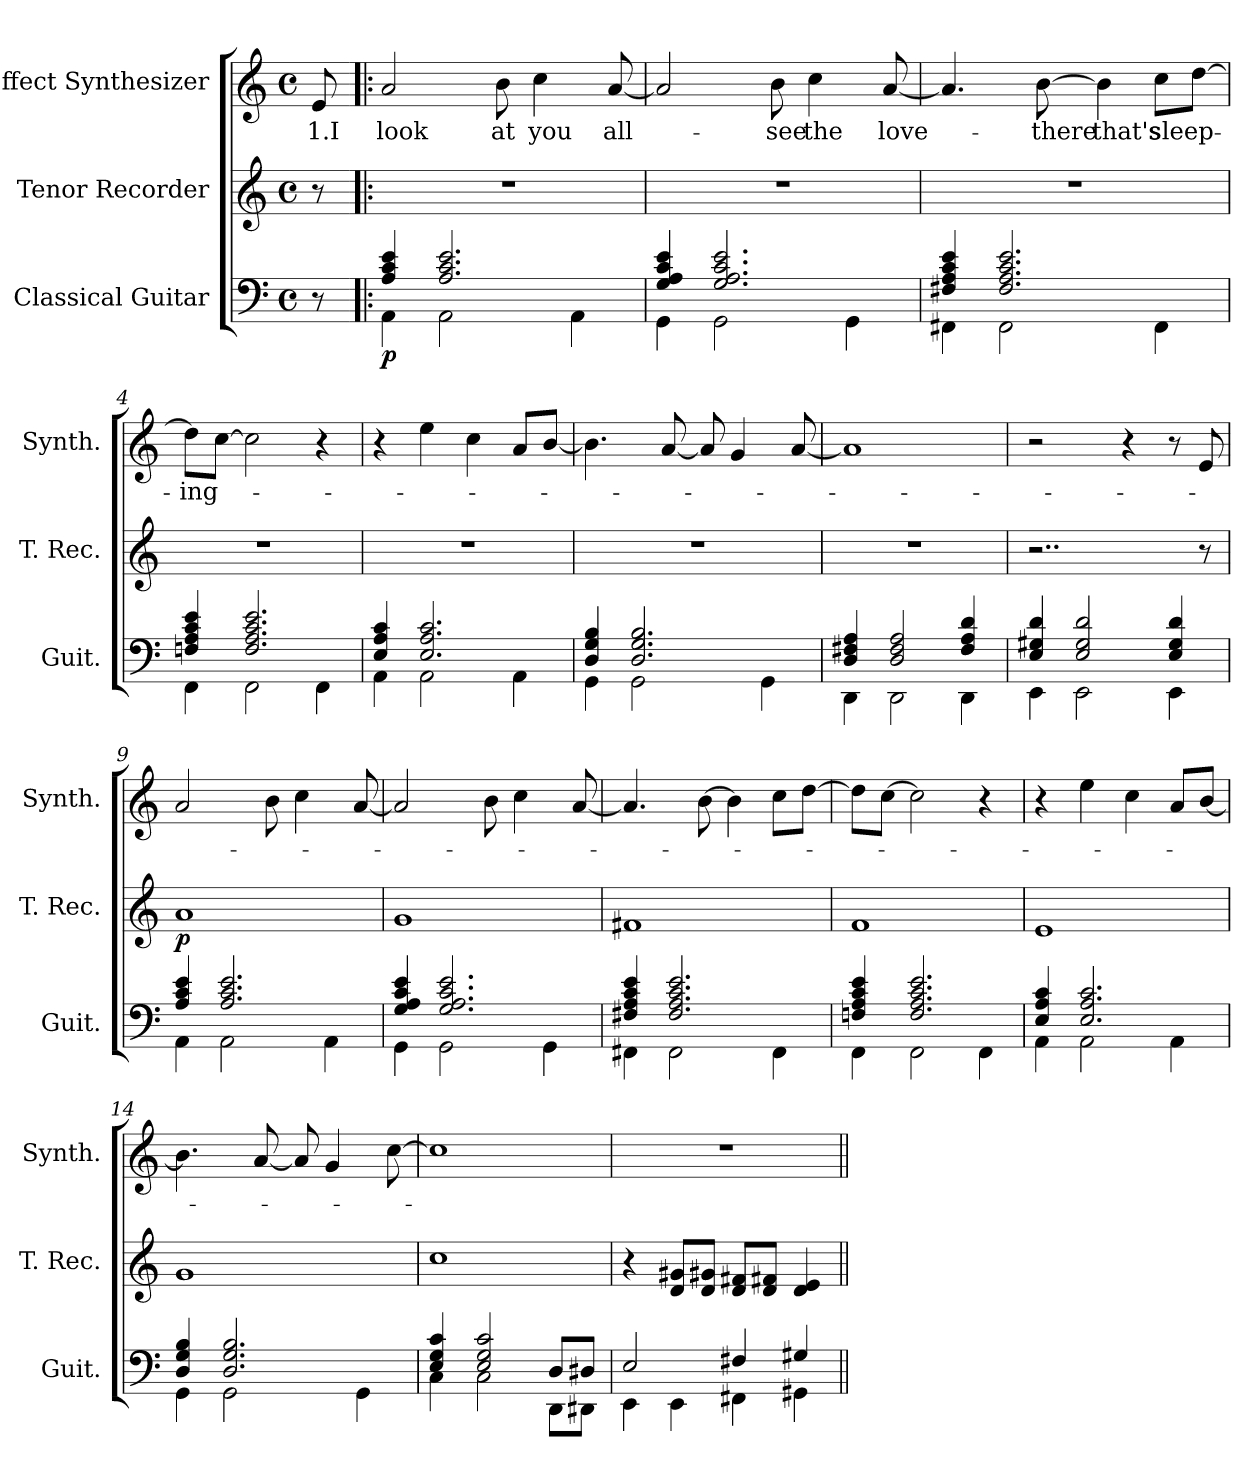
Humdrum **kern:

**kern	**dynam	**kern	**dynam	**kern	**text
*part3	*part3	*part2	*part2	*part1	*part1
*staff3	*staff3	*staff2	*staff2	*staff1	*staff1
*I"Classical Guitar	*	*I"Tenor Recorder	*	*I"Effect Synthesizer	*
*I'Guit.	*	*I'T. Rec.	*	*I'Synth.	*
*clefF4	*	*clefG2	*	*clefG2	*
*k[]	*	*k[]	*	*k[]	*
*M4/4	*	*M4/4	*	*M4/4	*
*met(c)	*	*met(c)	*	*met(c)	*
*MM110	*	*MM110	*	*MM110	*
=	=	=	=	=	=
8r	.	8r	.	8e/	1.I
=1!|:	=1!|:	=1!|:	=1!|:	=1!|:	=1!|:
*^	*	*	*	*	*
!	!	!LO:DY:b	!	!	!	!
4A/ 4c/ 4e/	4AA\	p	1r	.	2a/	look
2.A/ 2.c/ 2.e/	2AA\	.	.	.	.	.
.	.	.	.	.	8b\	at
.	.	.	.	.	4cc\	you
.	4AA\	.	.	.	.	.
.	.	.	.	.	[8a/	all-
=2	=2	=2	=2	=2	=2	=2
4G/ 4A/ 4c/ 4e/	4GG\	.	1r	.	2a/]	.
2.G/ 2.A/ 2.c/ 2.e/	2GG\	.	.	.	.	.
.	.	.	.	.	8b\	-see
.	.	.	.	.	4cc\	the
.	4GG\	.	.	.	.	.
.	.	.	.	.	[8a/	love-
=3	=3	=3	=3	=3	=3	=3
4F#X/ 4A/ 4c/ 4e/	4FF#X\	.	1r	.	4.a/]	.
2.F#/ 2.A/ 2.c/ 2.e/	2FF#\	.	.	.	.	.
.	.	.	.	.	[8b\	-there
.	.	.	.	.	4b\]	that's
.	4FF#\	.	.	.	8cc\L	sleep-
.	.	.	.	.	[8dd\J	.
!!LO:LB:g=z
=4	=4	=4	=4	=4	=4	=4
4Fn/ 4A/ 4c/ 4e/	4FF\	.	1r	.	8dd\L]	-ing-
.	.	.	.	.	[8cc\J	.
2.F/ 2.A/ 2.c/ 2.e/	2FF\	.	.	.	2cc\]	.
.	4FF\	.	.	.	4r	.
=5	=5	=5	=5	=5	=5	=5
4E/ 4A/ 4c/	4AA\	.	1r	.	4r	.
2.E/ 2.A/ 2.c/	2AA\	.	.	.	4ee\	.
.	.	.	.	.	4cc\	.
.	4AA\	.	.	.	8a/L	.
.	.	.	.	.	[8b/J	.
=6	=6	=6	=6	=6	=6	=6
4D/ 4G/ 4B/	4GG\	.	1r	.	4.b\]	.
2.D/ 2.G/ 2.B/	2GG\	.	.	.	.	.
.	.	.	.	.	[8a/	.
.	.	.	.	.	8a/]	.
.	.	.	.	.	4g/	.
.	4GG\	.	.	.	.	.
.	.	.	.	.	[8a/	.
=7	=7	=7	=7	=7	=7	=7
4D/ 4F#X/ 4A/	4DD\	.	1r	.	1a]	.
2D/ 2F#/ 2A/	2DD\	.	.	.	.	.
4F#/ 4A/ 4d/	4DD\	.	.	.	.	.
=8	=8	=8	=8	=8	=8	=8
4E/ 4G#X/ 4d/	4EE\	.	2..r	.	2r	.
2E/ 2G#/ 2d/	2EE\	.	.	.	.	.
.	.	.	.	.	4r	.
4E/ 4G#/ 4d/	4EE\	.	.	.	8r	.
.	.	.	8r	.	8e/	.
=9	=9	=9	=9	=9	=9	=9
!	!	!	!	!LO:DY:b	!	!
4A/ 4c/ 4e/	4AA\	.	1a	p	2a/	.
2.A/ 2.c/ 2.e/	2AA\	.	.	.	.	.
.	.	.	.	.	8b\	.
.	.	.	.	.	4cc\	.
.	4AA\	.	.	.	.	.
.	.	.	.	.	[8a/	.
!!LO:LB:g=z
=10	=10	=10	=10	=10	=10	=10
4G/ 4A/ 4c/ 4e/	4GG\	.	1g	.	2a/]	.
2.G/ 2.A/ 2.c/ 2.e/	2GG\	.	.	.	.	.
.	.	.	.	.	8b\	.
.	.	.	.	.	4cc\	.
.	4GG\	.	.	.	.	.
.	.	.	.	.	[8a/	.
=11	=11	=11	=11	=11	=11	=11
4F#X/ 4A/ 4c/ 4e/	4FF#X\	.	1f#X	.	4.a/]	.
2.F#/ 2.A/ 2.c/ 2.e/	2FF#\	.	.	.	.	.
.	.	.	.	.	[8b\	.
.	.	.	.	.	4b\]	.
.	4FF#\	.	.	.	8cc\L	.
.	.	.	.	.	[8dd\J	.
=12	=12	=12	=12	=12	=12	=12
4Fn/ 4A/ 4c/ 4e/	4FF\	.	1f	.	8dd\L]	.
.	.	.	.	.	[8cc\J	.
2.F/ 2.A/ 2.c/ 2.e/	2FF\	.	.	.	2cc\]	.
.	4FF\	.	.	.	4r	.
=13	=13	=13	=13	=13	=13	=13
4E/ 4A/ 4c/	4AA\	.	1e	.	4r	.
2.E/ 2.A/ 2.c/	2AA\	.	.	.	4ee\	.
.	.	.	.	.	4cc\	.
.	4AA\	.	.	.	8a/L	.
.	.	.	.	.	[8b/J	.
=14	=14	=14	=14	=14	=14	=14
4D/ 4G/ 4B/	4GG\	.	1g	.	4.b\]	.
2.D/ 2.G/ 2.B/	2GG\	.	.	.	.	.
.	.	.	.	.	[8a/	.
.	.	.	.	.	8a/]	.
.	.	.	.	.	4g/	.
.	4GG\	.	.	.	.	.
.	.	.	.	.	[8cc\	.
=15	=15	=15	=15	=15	=15	=15
4E/ 4G/ 4c/	4C\	.	1cc	.	1cc]	.
2E/ 2G/ 2c/	2C\	.	.	.	.	.
8D/L	8DD\L	.	.	.	.	.
8D#X/J	8DD#X\J	.	.	.	.	.
!!LO:PB:g=z
=16	=16	=16	=16	=16	=16	=16
2E/	4EE\	.	4r	.	1r	.
.	4EE\	.	8d/ 8g#X/L	.	.	.
.	.	.	8d/ 8g#X/J	.	.	.
4F#X/	4FF#X\	.	8d/ 8f#X/L	.	.	.
.	.	.	8d/ 8f#X/J	.	.	.
4G#X/	4GG#X\	.	4d/ 4e/	.	.	.
*v	*v	*	*	*	*	*
=||	=||	=||	=||	=||	=||
*-	*-	*-	*-	*-	*-
